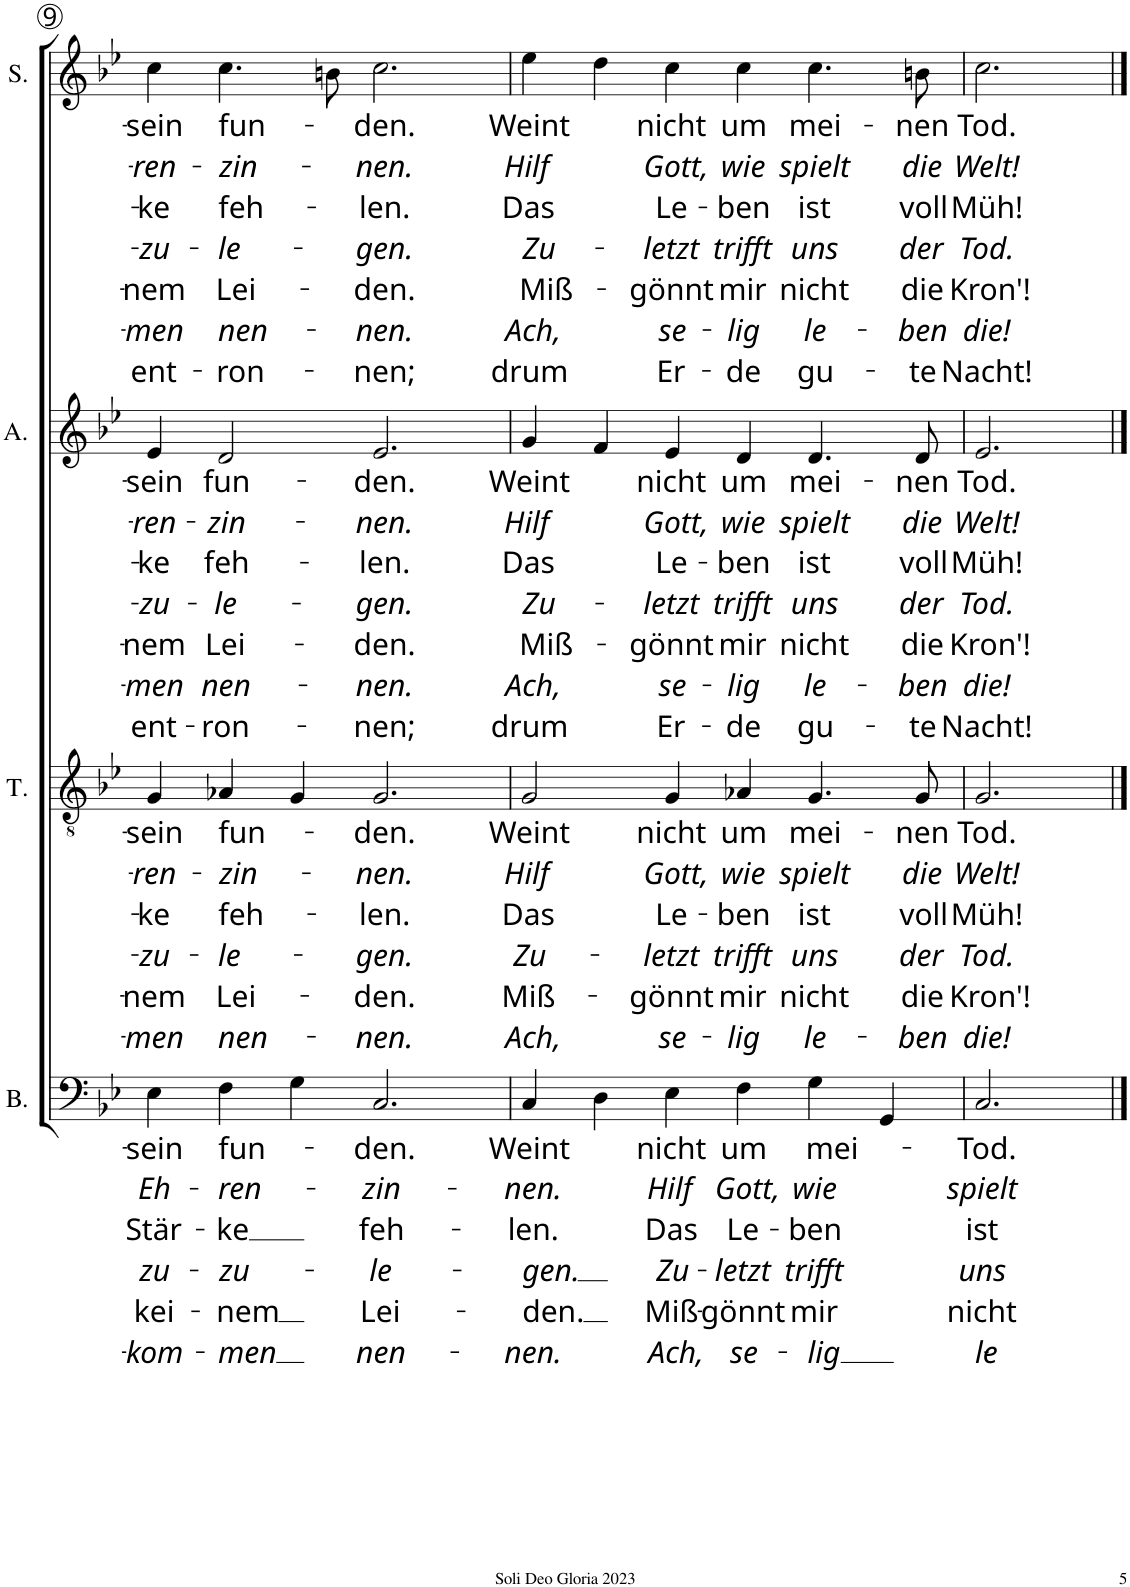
**kern	**text	**text	**text	**text	**text	**text	**kern	**text	**text	**text	**text	**text	**text	**kern	**text	**text	**text	**text	**text	**text	**text	**kern	**text	**text	**text	**text	**text	**text	**text
*part4	*part4	*part4	*part4	*part4	*part4	*part4	*part3	*part3	*part3	*part3	*part3	*part3	*part3	*part2	*part2	*part2	*part2	*part2	*part2	*part2	*part2	*part1	*part1	*part1	*part1	*part1	*part1	*part1	*part1
*staff4	*staff4	*staff4	*staff4	*staff4	*staff4	*staff4	*staff3	*staff3	*staff3	*staff3	*staff3	*staff3	*staff3	*staff2	*staff2	*staff2	*staff2	*staff2	*staff2	*staff2	*staff2	*staff1	*staff1	*staff1	*staff1	*staff1	*staff1	*staff1	*staff1
*I"Bass	*	*	*	*	*	*	*I"Tenor	*	*	*	*	*	*	*I"Alto	*	*	*	*	*	*	*	*I"Soprano	*	*	*	*	*	*	*
*I'B.	*	*	*	*	*	*	*I'T.	*	*	*	*	*	*	*I'A.	*	*	*	*	*	*	*	*I'S.	*	*	*	*	*	*	*
!!LO:PB:g=z
*clefF4	*	*	*	*	*	*	*clefGv2	*	*	*	*	*	*	*clefG2	*	*	*	*	*	*	*	*clefG2	*	*	*	*	*	*	*
*k[b-e-]	*	*	*	*	*	*	*k[b-e-]	*	*	*	*	*	*	*k[b-e-]	*	*	*	*	*	*	*	*k[b-e-]	*	*	*	*	*	*	*
*M6/4	*	*	*	*	*	*	*M6/4	*	*	*	*	*	*	*M6/4	*	*	*	*	*	*	*	*M6/4	*	*	*	*	*	*	*
=9	=9	=9	=9	=9	=9	=9	=9	=9	=9	=9	=9	=9	=9	=9	=9	=9	=9	=9	=9	=9	=9	=9	=9	=9	=9	=9	=9	=9	=9
!	!LO:LY:b	!LO:LY:b	!LO:LY:b	!LO:LY:b	!LO:LY:b	!LO:LY:b	!	!LO:LY:b	!LO:LY:b	!LO:LY:b	!LO:LY:b	!LO:LY:b	!LO:LY:b	!	!LO:LY:b	!LO:LY:b	!LO:LY:b	!LO:LY:b	!LO:LY:b	!LO:LY:b	!LO:LY:b	!	!LO:LY:b	!LO:LY:b	!LO:LY:b	!LO:LY:b	!LO:LY:b	!LO:LY:b	!LO:LY:b
4E-\	-sein	Eh-	Stär-	zu-	kei-	-kom-	4G/	-sein	-ren-	-ke	-zu-	-nem	-men	4e-/	-sein	-ren-	-ke	-zu-	-nem	-men	ent-	4cc\	-sein	-ren-	-ke	-zu-	-nem	-men	ent-
!	!LO:LY:b	!LO:LY:b	!LO:LY:b	!LO:LY:b	!LO:LY:b	!LO:LY:b	!	!LO:LY:b	!LO:LY:b	!LO:LY:b	!LO:LY:b	!LO:LY:b	!LO:LY:b	!	!LO:LY:b	!LO:LY:b	!LO:LY:b	!LO:LY:b	!LO:LY:b	!LO:LY:b	!LO:LY:b	!	!LO:LY:b	!LO:LY:b	!LO:LY:b	!LO:LY:b	!LO:LY:b	!LO:LY:b	!LO:LY:b
4F\	fun-	-ren-	-ke	-zu-	-nem	-men	4A-X/	fun-	-zin-	feh-	-le-	Lei-	nen-	2d/	fun-	-zin-	feh-	-le-	Lei-	nen-	-ron-	4.cc\	fun-	-zin-	feh-	-le-	Lei-	nen-	-ron-
4G\	.	.	.	.	.	.	4G/	.	.	.	.	.	.	.	.	.	.	.	.	.	.	.	.	.	.	.	.	.	.
.	.	.	.	.	.	.	.	.	.	.	.	.	.	.	.	.	.	.	.	.	.	8bn\	.	.	.	.	.	.	.
!	!LO:LY:b	!LO:LY:b	!LO:LY:b	!LO:LY:b	!LO:LY:b	!LO:LY:b	!	!LO:LY:b	!LO:LY:b	!LO:LY:b	!LO:LY:b	!LO:LY:b	!LO:LY:b	!	!LO:LY:b	!LO:LY:b	!LO:LY:b	!LO:LY:b	!LO:LY:b	!LO:LY:b	!LO:LY:b	!	!LO:LY:b	!LO:LY:b	!LO:LY:b	!LO:LY:b	!LO:LY:b	!LO:LY:b	!LO:LY:b
2.C/	-den.	-zin-	feh-	-le-	Lei-	nen-	2.G/	-den.	-nen.	-len.	-gen.	-den.	-nen.	2.e-/	-den.	-nen.	-len.	-gen.	-den.	-nen.	-nen;	2.cc\	-den.	-nen.	-len.	-gen.	-den.	-nen.	-nen;
=10	=10	=10	=10	=10	=10	=10	=10	=10	=10	=10	=10	=10	=10	=10	=10	=10	=10	=10	=10	=10	=10	=10	=10	=10	=10	=10	=10	=10	=10
!	!LO:LY:b	!LO:LY:b	!LO:LY:b	!LO:LY:b	!LO:LY:b	!LO:LY:b	!	!LO:LY:b	!LO:LY:b	!LO:LY:b	!LO:LY:b	!LO:LY:b	!LO:LY:b	!	!LO:LY:b	!LO:LY:b	!LO:LY:b	!LO:LY:b	!LO:LY:b	!LO:LY:b	!LO:LY:b	!	!LO:LY:b	!LO:LY:b	!LO:LY:b	!LO:LY:b	!LO:LY:b	!LO:LY:b	!LO:LY:b
4C/	Weint	-nen.	-len.	-gen.	-den.	-nen.	2G/	Weint	Hilf	Das	Zu-	Miß-	Ach,	4g/	Weint	Hilf	Das	Zu-	Miß-	Ach,	drum	4ee-\	Weint	Hilf	Das	Zu-	Miß-	Ach,	drum
4D\	.	.	.	.	.	.	.	.	.	.	.	.	.	4f/	.	.	.	.	.	.	.	4dd\	.	.	.	.	.	.	.
!	!LO:LY:b	!LO:LY:b	!LO:LY:b	!LO:LY:b	!LO:LY:b	!LO:LY:b	!	!LO:LY:b	!LO:LY:b	!LO:LY:b	!LO:LY:b	!LO:LY:b	!LO:LY:b	!	!LO:LY:b	!LO:LY:b	!LO:LY:b	!LO:LY:b	!LO:LY:b	!LO:LY:b	!LO:LY:b	!	!LO:LY:b	!LO:LY:b	!LO:LY:b	!LO:LY:b	!LO:LY:b	!LO:LY:b	!LO:LY:b
4E-\	nicht	Hilf	Das	Zu-	Miß-	Ach,	4G/	nicht	Gott,	Le-	-letzt	-gönnt	se-	4e-/	nicht	Gott,	Le-	-letzt	-gönnt	se-	Er-	4cc\	nicht	Gott,	Le-	-letzt	-gönnt	se-	Er-
!	!LO:LY:b	!LO:LY:b	!LO:LY:b	!LO:LY:b	!LO:LY:b	!LO:LY:b	!	!LO:LY:b	!LO:LY:b	!LO:LY:b	!LO:LY:b	!LO:LY:b	!LO:LY:b	!	!LO:LY:b	!LO:LY:b	!LO:LY:b	!LO:LY:b	!LO:LY:b	!LO:LY:b	!LO:LY:b	!	!LO:LY:b	!LO:LY:b	!LO:LY:b	!LO:LY:b	!LO:LY:b	!LO:LY:b	!LO:LY:b
4F\	um	Gott,	Le-	-letzt	-gönnt	se-	4A-X/	um	wie	-ben	trifft	mir	-lig	4d/	um	wie	-ben	trifft	mir	-lig	-de	4cc\	um	wie	-ben	trifft	mir	-lig	-de
!	!LO:LY:b	!LO:LY:b	!LO:LY:b	!LO:LY:b	!LO:LY:b	!LO:LY:b	!	!LO:LY:b	!LO:LY:b	!LO:LY:b	!LO:LY:b	!LO:LY:b	!LO:LY:b	!	!LO:LY:b	!LO:LY:b	!LO:LY:b	!LO:LY:b	!LO:LY:b	!LO:LY:b	!LO:LY:b	!	!LO:LY:b	!LO:LY:b	!LO:LY:b	!LO:LY:b	!LO:LY:b	!LO:LY:b	!LO:LY:b
4G\	mei-	wie	-ben	trifft	mir	-lig	4.G/	mei-	spielt	ist	uns	nicht	le-	4.d/	mei-	spielt	ist	uns	nicht	le-	gu-	4.cc\	mei-	spielt	ist	uns	nicht	le-	gu-
4GG/	.	.	.	.	.	.	.	.	.	.	.	.	.	.	.	.	.	.	.	.	.	.	.	.	.	.	.	.	.
!	!	!	!	!	!	!	!	!LO:LY:b	!LO:LY:b	!LO:LY:b	!LO:LY:b	!LO:LY:b	!LO:LY:b	!	!LO:LY:b	!LO:LY:b	!LO:LY:b	!LO:LY:b	!LO:LY:b	!LO:LY:b	!LO:LY:b	!	!LO:LY:b	!LO:LY:b	!LO:LY:b	!LO:LY:b	!LO:LY:b	!LO:LY:b	!LO:LY:b
.	.	.	.	.	.	.	8G/	-nen	die	voll	der	die	-ben	8d/	-nen	die	voll	der	die	-ben	-te	8bn\	-nen	die	voll	der	die	-ben	-te
=11	=11	=11	=11	=11	=11	=11	=11	=11	=11	=11	=11	=11	=11	=11	=11	=11	=11	=11	=11	=11	=11	=11	=11	=11	=11	=11	=11	=11	=11
!	!LO:LY:b	!LO:LY:b	!LO:LY:b	!LO:LY:b	!LO:LY:b	!LO:LY:b	!	!LO:LY:b	!LO:LY:b	!LO:LY:b	!LO:LY:b	!LO:LY:b	!LO:LY:b	!	!LO:LY:b	!LO:LY:b	!LO:LY:b	!LO:LY:b	!LO:LY:b	!LO:LY:b	!LO:LY:b	!	!LO:LY:b	!LO:LY:b	!LO:LY:b	!LO:LY:b	!LO:LY:b	!LO:LY:b	!LO:LY:b
2.C/	-Tod.	spielt	ist	uns	nicht	le-	2.G/	Tod.	Welt!	Müh!	Tod.	Kron'!	die!	2.e-/	Tod.	Welt!	Müh!	Tod.	Kron'!	die!	Nacht!	2.cc\	Tod.	Welt!	Müh!	Tod.	Kron'!	die!	Nacht!
==	==	==	==	==	==	==	==	==	==	==	==	==	==	==	==	==	==	==	==	==	==	==	==	==	==	==	==	==	==
*-	*-	*-	*-	*-	*-	*-	*-	*-	*-	*-	*-	*-	*-	*-	*-	*-	*-	*-	*-	*-	*-	*-	*-	*-	*-	*-	*-	*-	*-
